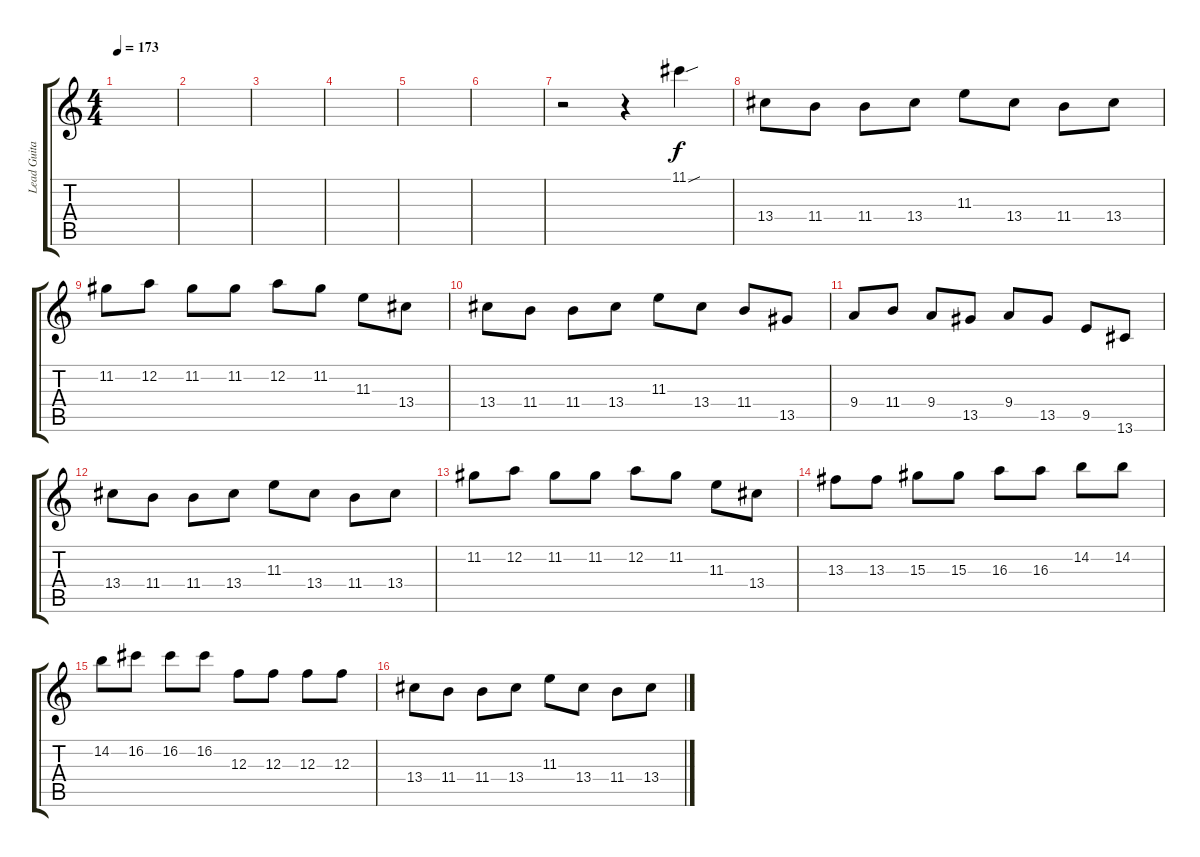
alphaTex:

\track ("Lead Guitar (Drop C)" "Lead Guita") {instrument distortionguitar}
\staff {score tabs}
\tuning (D4 A3 F3 C3 G2 C2) {hide}
\ts (4 4)
\tempo 173
\clef g2
\ks c
|
|
|
|
|
|
r.2 r.4 11.1{sou}.4 |
13.4.8 11.4.8 11.4.8 13.4.8 11.3.8 13.4.8 11.4.8 13.4.8 |
11.2.8 12.2.8 11.2.8 11.2.8 12.2.8 11.2.8 11.3.8 13.4.8 |
13.4.8 11.4.8 11.4.8 13.4.8 11.3.8 13.4.8 11.4.8 13.5.8 |
9.4.8 11.4.8 9.4.8 13.5.8 9.4.8 13.5.8 9.5.8 13.6.8 |
13.4.8 11.4.8 11.4.8 13.4.8 11.3.8 13.4.8 11.4.8 13.4.8 |
11.2.8 12.2.8 11.2.8 11.2.8 12.2.8 11.2.8 11.3.8 13.4.8 |
13.3.8 13.3.8 15.3.8 15.3.8 16.3.8 16.3.8 14.2.8 14.2.8 |
14.2.8 16.2.8 16.2.8 16.2.8 12.3.8 12.3.8 12.3.8 12.3.8 |
13.4.8 11.4.8 11.4.8 13.4.8 11.3.8 13.4.8 11.4.8 13.4.8
